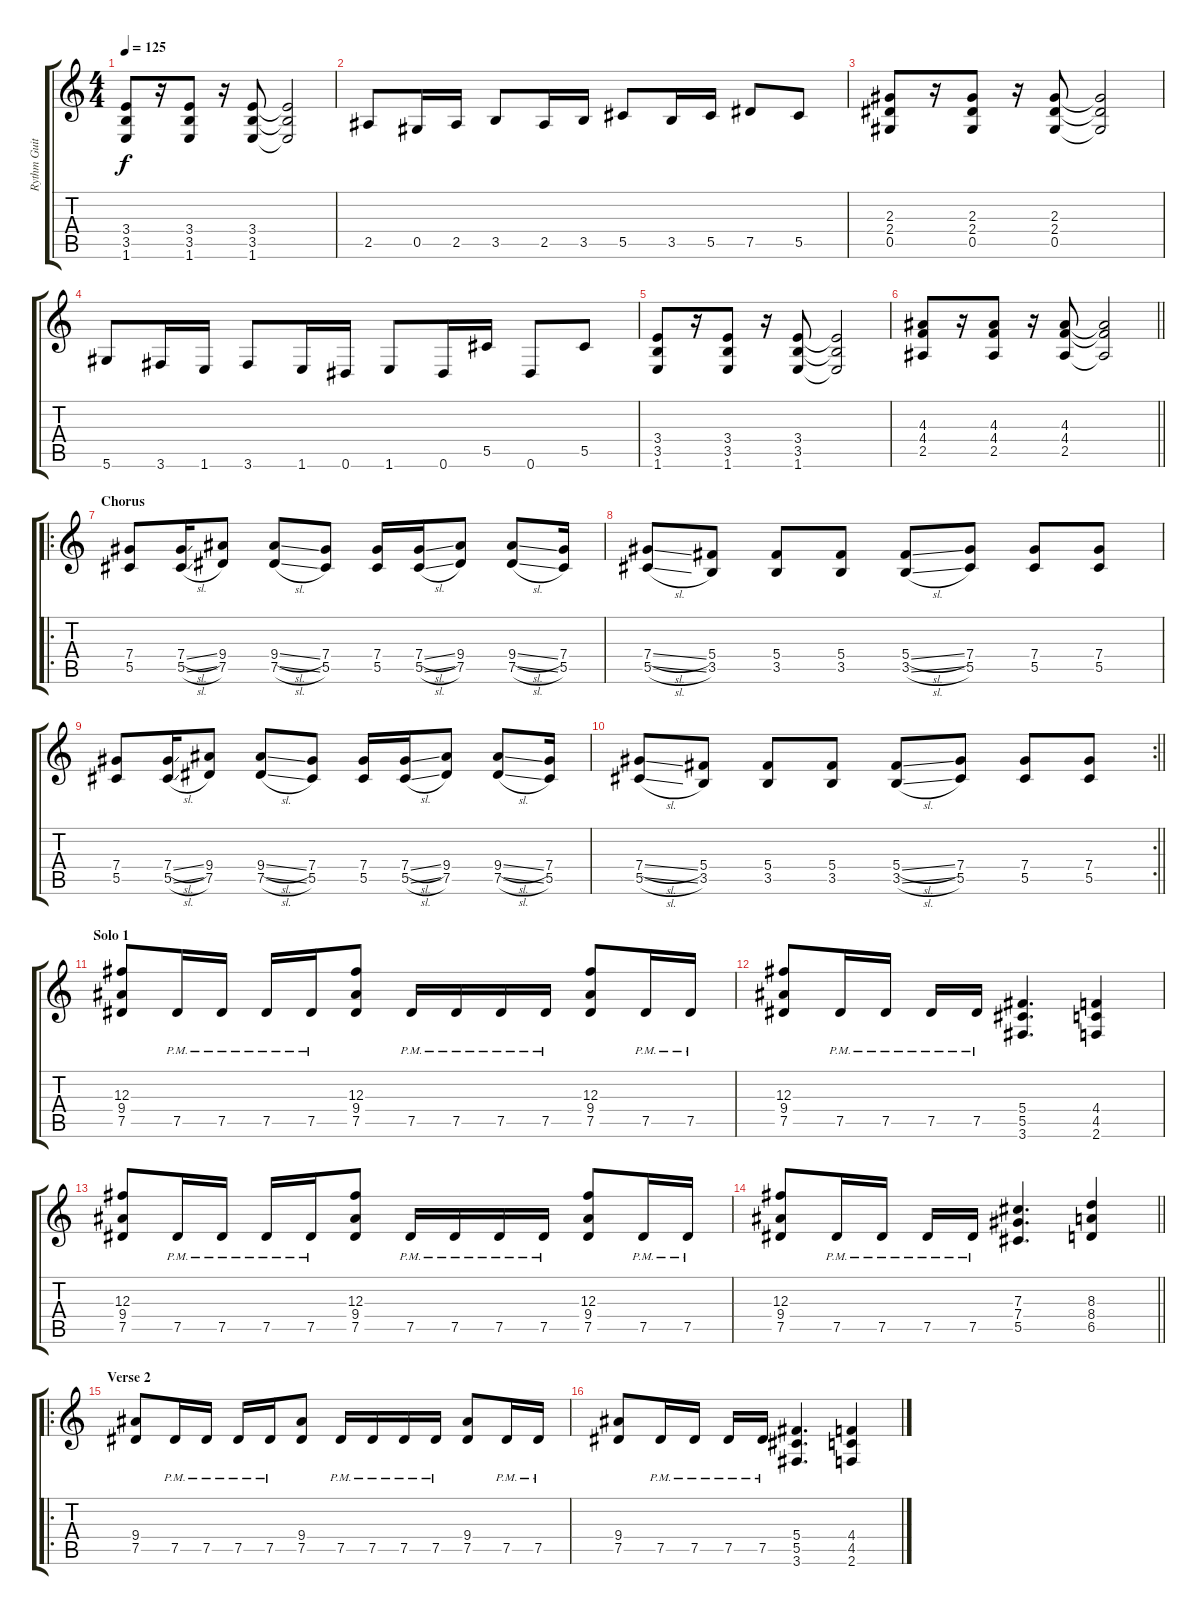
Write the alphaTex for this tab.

\track ("Rythm Guitar" "Rythm Guit") {instrument distortionguitar}
\staff {score tabs}
\tuning (Eb4 Bb3 Gb3 Db3 Ab2 Eb2) {hide}
\ts (4 4)
\tempo 125
\clef g2
\ks c
(3.4 3.5 1.6).8{dy f} r.16 (3.4 3.5 1.6).8 r.16 (3.4 3.5 1.6).8 (3.4{t} 3.5{t} 1.6{t}).2 |
2.5.8 0.5.16 2.5.16 3.5.8 2.5.16 3.5.16 5.5.8 3.5.16 5.5.16 7.5.8 5.5.8 |
(2.3 2.4 0.5).8 r.16 (2.3 2.4 0.5).8 r.16 (2.3 2.4 0.5).8 (2.3{t} 2.4{t} 0.5{t}).2 |
5.6.8 3.6.16 1.6.16 3.6.8 1.6.16 0.6.16 1.6.8 0.6.16 5.5.16 0.6.8 5.5.8 |
(3.4 3.5 1.6).8 r.16 (3.4 3.5 1.6).8 r.16 (3.4 3.5 1.6).8 (3.4{t} 3.5{t} 1.6{t}).2 |
\barLineRight lightlight
(4.3 4.4 2.5).8 r.16 (4.3 4.4 2.5).8 r.16 (4.3 4.4 2.5).8 (4.3{t} 4.4{t} 2.5{t}).2 |
\ro
\section ("" "Chorus")
(7.4 5.5).8 (7.4{sl} 5.5{sl}).16 (9.4 7.5).8 (9.4{sl} 7.5{sl}).8 (7.4 5.5).8 (7.4 5.5).16 (7.4{sl} 5.5{sl}).16 (9.4 7.5).8 (9.4{sl} 7.5{sl}).8 (7.4 5.5).16 |
(7.4{sl} 5.5{sl}).8 (5.4 3.5).8 (5.4 3.5).8 (5.4 3.5).8 (5.4{sl} 3.5{sl}).8 (7.4 5.5).8 (7.4 5.5).8 (7.4 5.5).8 |
(7.4 5.5).8 (7.4{sl} 5.5{sl}).16 (9.4 7.5).8 (9.4{sl} 7.5{sl}).8 (7.4 5.5).8 (7.4 5.5).16 (7.4{sl} 5.5{sl}).16 (9.4 7.5).8 (9.4{sl} 7.5{sl}).8 (7.4 5.5).16 |
\rc 2
\barLineRight lightlight
(7.4{sl} 5.5{sl}).8 (5.4 3.5).8 (5.4 3.5).8 (5.4 3.5).8 (5.4{sl} 3.5{sl}).8 (7.4 5.5).8 (7.4 5.5).8 (7.4 5.5).8 |
\section ("" "Solo 1")
(12.3 9.4 7.5).8 7.5{pm}.16 7.5{pm}.16 7.5{pm}.16 7.5{pm}.16 (12.3 9.4 7.5).8 7.5{pm}.16 7.5{pm}.16 7.5{pm}.16 7.5{pm}.16 (12.3 9.4 7.5).8 7.5{pm}.16 7.5{pm}.16 |
(12.3 9.4 7.5).8 7.5{pm}.16 7.5{pm}.16 7.5{pm}.16 7.5{pm}.16 (5.4 5.5 3.6).4{d} (4.4 4.5 2.6).4 |
(12.3 9.4 7.5).8 7.5{pm}.16 7.5{pm}.16 7.5{pm}.16 7.5{pm}.16 (12.3 9.4 7.5).8 7.5{pm}.16 7.5{pm}.16 7.5{pm}.16 7.5{pm}.16 (12.3 9.4 7.5).8 7.5{pm}.16 7.5{pm}.16 |
\barLineRight lightlight
(12.3 9.4 7.5).8 7.5{pm}.16 7.5{pm}.16 7.5{pm}.16 7.5{pm}.16 (7.3 7.4 5.5).4{d} (8.3 8.4 6.5).4 |
\ro
\section ("" "Verse 2")
(9.4 7.5).8 7.5{pm}.16 7.5{pm}.16 7.5{pm}.16 7.5{pm}.16 (9.4 7.5).8 7.5{pm}.16 7.5{pm}.16 7.5{pm}.16 7.5{pm}.16 (9.4 7.5).8 7.5{pm}.16 7.5{pm}.16 |
(9.4 7.5).8 7.5{pm}.16 7.5{pm}.16 7.5{pm}.16 7.5{pm}.16 (5.4 5.5 3.6).4{d} (4.4 4.5 2.6).4
